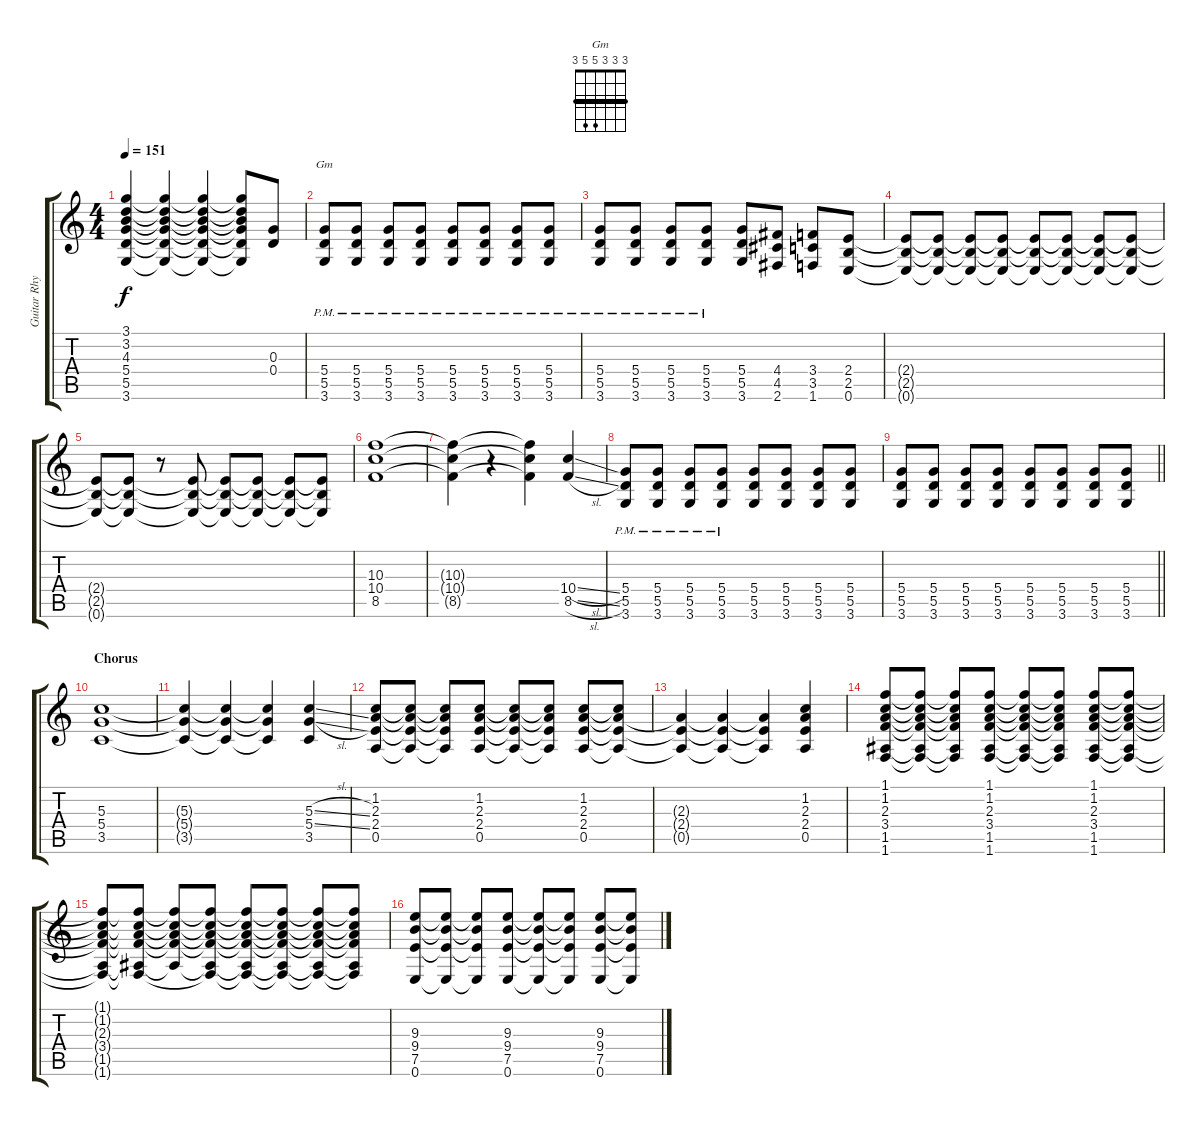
\track ("Guitar Rhythm" "Guitar Rhy") {instrument overdrivenguitar}
\staff {score tabs}
\tuning (E4 B3 G3 D3 A2 E2) {hide}
\chord ("Gm" 3 3 3 5 5 3) {barre 3}
\ts (4 4)
\tempo 151
\clef g2
\ks c
(3.1{t} 3.2{t} 4.3{t} 5.4{t} 5.5{t} 3.6{t}).4{dy f} (3.1{t} 3.2{t} 4.3{t} 5.4{t} 5.5{t} 3.6{t}).4 (3.1{t} 3.2{t} 4.3{t} 5.4{t} 5.5{t} 3.6{t}).4 (3.1{t} 3.2{t} 4.3{t} 5.4{t} 5.5{t} 3.6{t}).8 (0.3 0.4).8 |
(5.4{pm} 5.5{pm} 3.6{pm}).8{ch "Gm"} (5.4{pm} 5.5{pm} 3.6{pm}).8 (5.4{pm} 5.5{pm} 3.6{pm}).8 (5.4{pm} 5.5{pm} 3.6{pm}).8 (5.4{pm} 5.5{pm} 3.6{pm}).8 (5.4{pm} 5.5{pm} 3.6{pm}).8 (5.4{pm} 5.5{pm} 3.6{pm}).8 (5.4{pm} 5.5{pm} 3.6{pm}).8 |
(5.4{pm} 5.5{pm} 3.6{pm}).8 (5.4{pm} 5.5{pm} 3.6{pm}).8 (5.4{pm} 5.5{pm} 3.6{pm}).8 (5.4{pm} 5.5{pm} 3.6{pm}).8 (5.4 5.5 3.6).8 (4.4 4.5 2.6).8 (3.4 3.5 1.6).8 (2.4 2.5 0.6).8 |
(2.4{t} 2.5{t} 0.6{t}).8 (2.4{t} 2.5{t} 0.6{t}).8 (2.4{t} 2.5{t} 0.6{t}).8 (2.4{t} 2.5{t} 0.6{t}).8 (2.4{t} 2.5{t} 0.6{t}).8 (2.4{t} 2.5{t} 0.6{t}).8 (2.4{t} 2.5{t} 0.6{t}).8 (2.4{t} 2.5{t} 0.6{t}).8 |
(2.4{t} 2.5{t} 0.6{t}).8 (2.4{t} 2.5{t} 0.6{t}).8 r.8 (2.4{t} 2.5{t} 0.6{t}).8 (2.4{t} 2.5{t} 0.6{t}).8 (2.4{t} 2.5{t} 0.6{t}).8 (2.4{t} 2.5{t} 0.6{t}).8 (2.4{t} 2.5{t} 0.6{t}).8 |
(10.3 10.4 8.5).1 |
(10.3{t} 10.4{t} 8.5{t}).4 r.4 (10.3{t} 10.4{t} 8.5{t}).4 (10.4{sl} 8.5{sl}).4 |
(5.4{pm} 5.5{pm} 3.6{pm}).8 (5.4{pm} 5.5{pm} 3.6{pm}).8 (5.4{pm} 5.5{pm} 3.6{pm}).8 (5.4{pm} 5.5{pm} 3.6{pm}).8 (5.4 5.5 3.6).8 (5.4 5.5 3.6).8 (5.4 5.5 3.6).8 (5.4 5.5 3.6).8 |
\barLineRight lightlight
(5.4 5.5 3.6).8 (5.4 5.5 3.6).8 (5.4 5.5 3.6).8 (5.4 5.5 3.6).8 (5.4 5.5 3.6).8 (5.4 5.5 3.6).8 (5.4 5.5 3.6).8 (5.4 5.5 3.6).8 |
\section ("" "Chorus")
(5.3 5.4 3.5).1 |
(5.3{t} 5.4{t} 3.5{t}).4 (5.3{t} 5.4{t} 3.5{t}).4 (5.3{t} 5.4{t} 3.5{t}).4 (5.3{sl} 5.4{sl} 3.5).4 |
(1.2 2.3 2.4 0.5).8 (1.2{t} 2.3{t} 2.4{t} 0.5{t}).8 (1.2{t} 2.3{t} 2.4{t} 0.5{t}).8 (1.2 2.3 2.4 0.5).8 (1.2{t} 2.3{t} 2.4{t} 0.5{t}).8 (1.2{t} 2.3{t} 2.4{t} 0.5{t}).8 (1.2 2.3 2.4 0.5).8 (1.2{t} 2.3{t} 2.4{t} 0.5{t}).8 |
(2.3{t} 2.4{t} 0.5{t}).4 (2.3{t} 2.4{t} 0.5{t}).4 (2.3{t} 2.4{t} 0.5{t}).4 (1.2 2.3 2.4 0.5).4 |
(1.1 1.2 2.3 3.4 1.5 1.6).8 (1.1{t} 1.2{t} 2.3{t} 3.4{t} 1.5{t} 1.6{t}).8 (1.1{t} 1.2{t} 2.3{t} 3.4{t} 1.5{t} 1.6{t}).8 (1.1 1.2 2.3 3.4 1.5 1.6).8 (1.1{t} 1.2{t} 2.3{t} 3.4{t} 1.5{t} 1.6{t}).8 (1.1{t} 1.2{t} 2.3{t} 3.4{t} 1.5{t} 1.6{t}).8 (1.1 1.2 2.3 3.4 1.5 1.6).8 (1.1{t} 1.2{t} 2.3{t} 3.4{t} 1.5{t} 1.6{t}).8 |
(1.1{t} 1.2{t} 2.3{t} 3.4{t} 1.5{t} 1.6{t}).8 (1.1{t} 1.2{t} 2.3{t} 3.4{t} 1.5{t} 1.6{t}).8 (1.1{t} 1.2{t} 2.3{t} 3.4{t} 1.5{t}).8 (1.1{t} 1.2{t} 2.3{t} 3.4{t} 1.5{t} 1.6{t}).8 (1.1{t} 1.2{t} 2.3{t} 3.4{t} 1.5{t} 1.6{t}).8 (1.1{t} 1.2{t} 2.3{t} 3.4{t} 1.5{t} 1.6{t}).8 (1.1{t} 1.2{t} 2.3{t} 3.4{t} 1.5{t} 1.6{t}).8 (1.1{t} 1.2{t} 2.3{t} 3.4{t} 1.5{t} 1.6{t}).8 |
(9.3 9.4 7.5 0.6).8 (9.3{t} 9.4{t} 7.5{t} 0.6{t}).8 (9.3{t} 9.4{t} 7.5{t} 0.6{t}).8 (9.3 9.4 7.5 0.6).8 (9.3{t} 9.4{t} 7.5{t} 0.6{t}).8 (9.3{t} 9.4{t} 7.5{t} 0.6{t}).8 (9.3 9.4 7.5 0.6).8 (9.3{t} 9.4{t} 7.5{t} 0.6{t}).8
